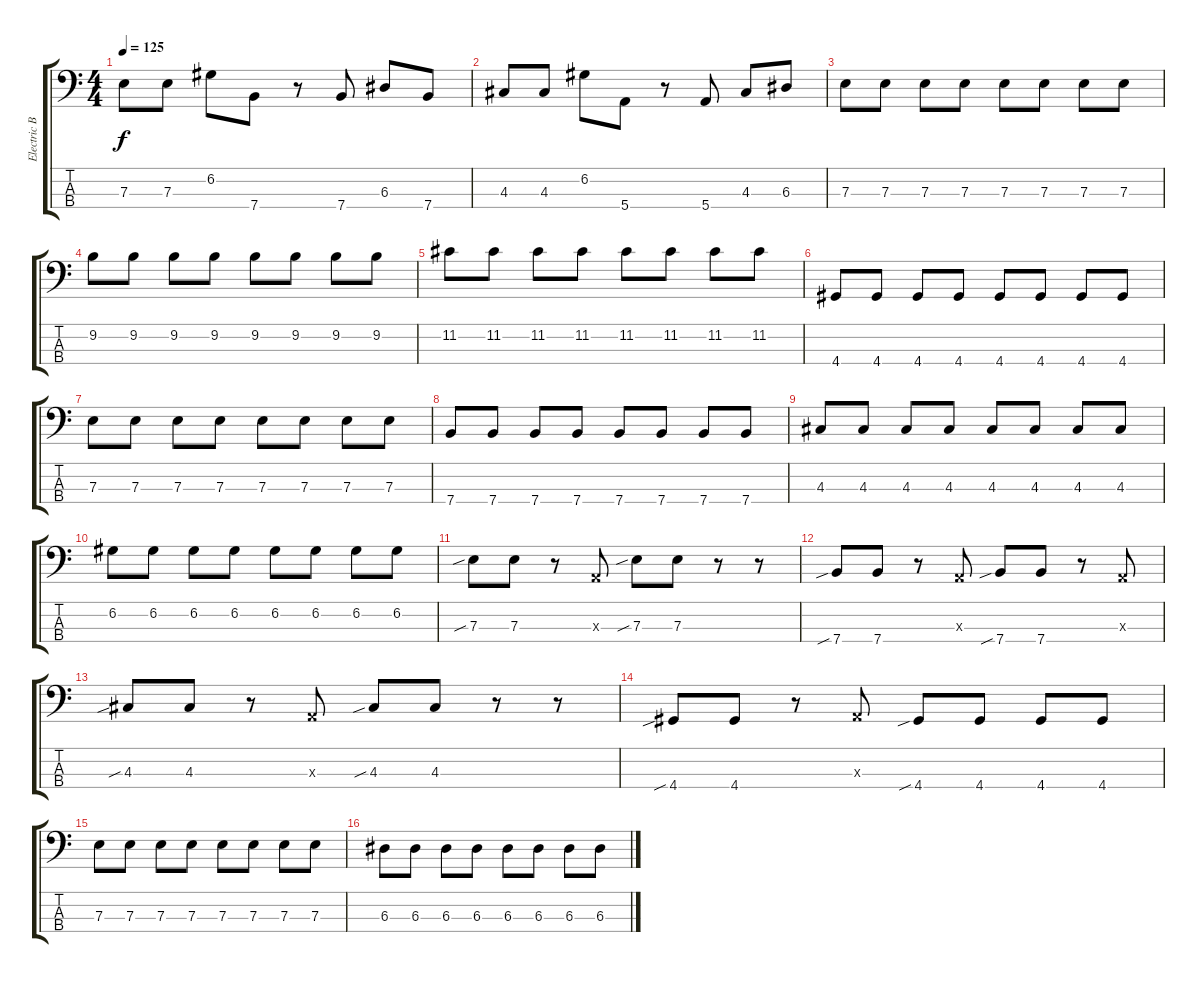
\track ("Electric Bass" "Electric B") {instrument electricbassfinger}
\staff {score tabs}
\tuning (G2 D2 A1 E1) {hide}
\ts (4 4)
\tempo 125
\clef f4
\ks c
7.3.8{dy f} 7.3.8 6.2.8 7.4.8 r.8 7.4.8 6.3.8 7.4.8 |
4.3.8 4.3.8 6.2.8 5.4.8 r.8 5.4.8 4.3.8 6.3.8 |
7.3.8 7.3.8 7.3.8 7.3.8 7.3.8 7.3.8 7.3.8 7.3.8 |
9.2.8 9.2.8 9.2.8 9.2.8 9.2.8 9.2.8 9.2.8 9.2.8 |
11.2.8 11.2.8 11.2.8 11.2.8 11.2.8 11.2.8 11.2.8 11.2.8 |
4.4.8 4.4.8 4.4.8 4.4.8 4.4.8 4.4.8 4.4.8 4.4.8 |
7.3.8 7.3.8 7.3.8 7.3.8 7.3.8 7.3.8 7.3.8 7.3.8 |
7.4.8 7.4.8 7.4.8 7.4.8 7.4.8 7.4.8 7.4.8 7.4.8 |
4.3.8 4.3.8 4.3.8 4.3.8 4.3.8 4.3.8 4.3.8 4.3.8 |
6.2.8 6.2.8 6.2.8 6.2.8 6.2.8 6.2.8 6.2.8 6.2.8 |
7.3{sib}.8 7.3.8 r.8 0.3{x}.8 7.3{sib}.8 7.3.8 r.8 r.8 |
7.4{sib}.8 7.4.8 r.8 0.3{x}.8 7.4{sib}.8 7.4.8 r.8 0.3{x}.8 |
4.3{sib}.8 4.3.8 r.8 0.3{x}.8 4.3{sib}.8 4.3.8 r.8 r.8 |
4.4{sib}.8 4.4.8 r.8 0.3{x}.8 4.4{sib}.8 4.4.8 4.4.8 4.4.8 |
7.3.8 7.3.8 7.3.8 7.3.8 7.3.8 7.3.8 7.3.8 7.3.8 |
6.3.8 6.3.8 6.3.8 6.3.8 6.3.8 6.3.8 6.3.8 6.3.8
